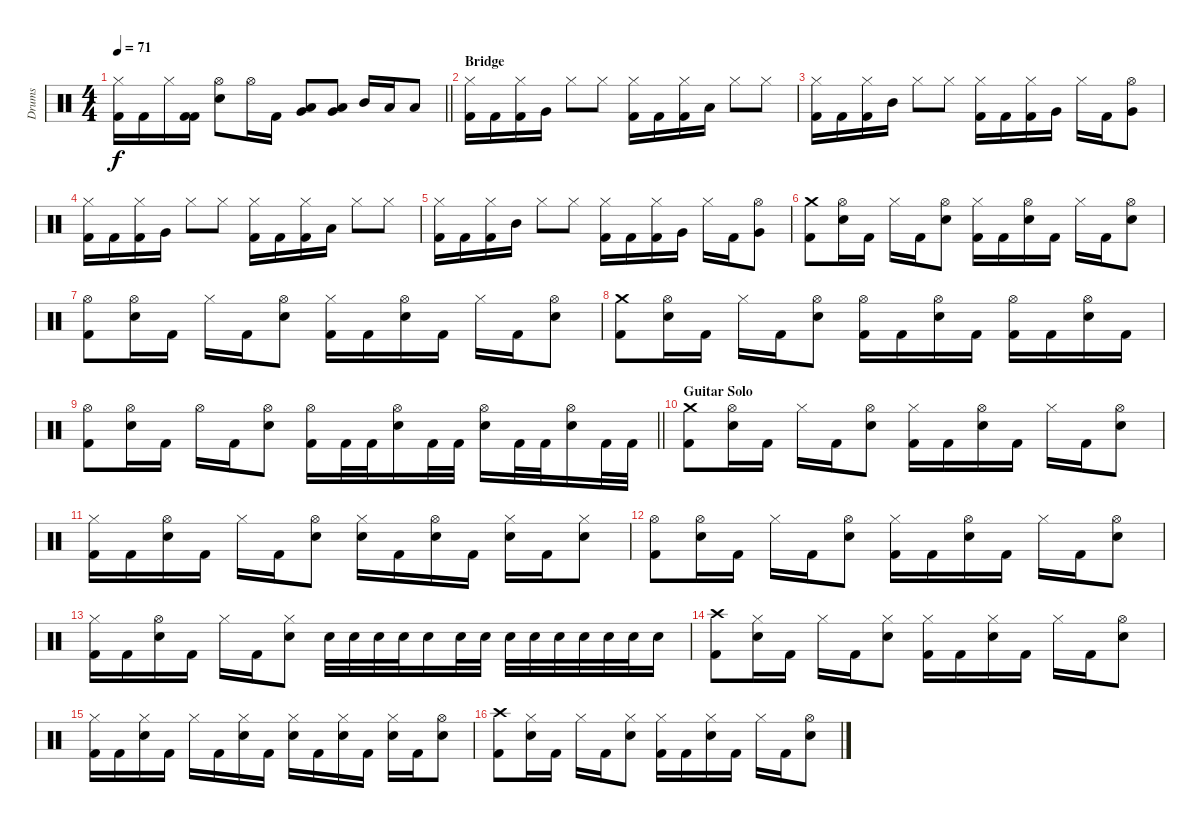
\track ("Drums" "Drums") {instrument percussion}
\staff {score}
\articulation defaults
\ts (4 4)
\tempo 71
\clef neutral
\barLineRight lightlight
\ks c
("Hi-Hat (closed)" "Kick (hit) 2").16{dy f} "Kick (hit) 2".16 "Hi-Hat (closed)".16 ("Kick (hit) 2" "Kick (hit) 2").16 ("Hi-Hat (open)" "Snare (hit) 2").8 "Hi-Hat (open)".16 "Kick (hit) 2".16 ("Very Low Tom (hit)" "Low Tom (hit)").8 ("Very Low Tom (hit)" "Low Tom (hit)").8 "Mid Tom (hit)".16 "Low Tom (hit)".16 "Low Floor Tom (hit)".8 |
\section ("" "Bridge")
("Hi-Hat (closed)" "Kick (hit) 2").16 "Kick (hit) 2".16 ("Hi-Hat (closed)" "Kick (hit) 2").16 "Very Low Tom (hit)".16 "Hi-Hat (closed)".8 "Hi-Hat (closed)".8 ("Hi-Hat (closed)" "Kick (hit) 2").16 "Kick (hit) 2".16 ("Hi-Hat (closed)" "Kick (hit) 2").16 "Low Tom (hit)".16 "Hi-Hat (closed)".8 "Hi-Hat (closed)".8 |
("Hi-Hat (closed)" "Kick (hit) 2").16 "Kick (hit) 2".16 ("Hi-Hat (closed)" "Kick (hit) 2").16 "Mid Tom (hit)".16 "Hi-Hat (closed)".8 "Hi-Hat (closed)".8 ("Hi-Hat (closed)" "Kick (hit) 2").16 "Kick (hit) 2".16 ("Hi-Hat (closed)" "Kick (hit) 2").16 "Very Low Tom (hit)".16 "Hi-Hat (closed)".16 "Kick (hit) 2".16 ("Hi-Hat (open)" "Very Low Tom (hit)").8 |
("Hi-Hat (closed)" "Kick (hit) 2").16 "Kick (hit) 2".16 ("Hi-Hat (closed)" "Kick (hit) 2").16 "Very Low Tom (hit)".16 "Hi-Hat (closed)".8 "Hi-Hat (closed)".8 ("Hi-Hat (closed)" "Kick (hit) 2").16 "Kick (hit) 2".16 ("Hi-Hat (closed)" "Kick (hit) 2").16 "Low Tom (hit)".16 "Hi-Hat (closed)".8 "Hi-Hat (closed)".8 |
("Hi-Hat (closed)" "Kick (hit) 2").16 "Kick (hit) 2".16 ("Hi-Hat (closed)" "Kick (hit) 2").16 "Mid Tom (hit)".16 "Hi-Hat (closed)".8 "Hi-Hat (closed)".8 ("Hi-Hat (closed)" "Kick (hit) 2").16 "Kick (hit) 2".16 ("Hi-Hat (closed)" "Kick (hit) 2").16 "Very Low Tom (hit)".16 "Hi-Hat (closed)".16 "Kick (hit) 2".16 ("Hi-Hat (open)" "Very Low Tom (hit)").8 |
("Crash medium (hit)" "Kick (hit) 2").8 ("Hi-Hat (open)" "Snare (hit) 2").16 "Kick (hit) 2".16 "Hi-Hat (closed)".16 "Kick (hit) 2".16 ("Hi-Hat (open)" "Snare (hit) 2").8 ("Hi-Hat (closed)" "Kick (hit) 2").16 "Kick (hit) 2".16 ("Hi-Hat (open)" "Snare (hit) 2").16 "Kick (hit) 2".16 "Hi-Hat (closed)".16 "Kick (hit) 2".16 ("Hi-Hat (open)" "Snare (hit) 2").8 |
("Hi-Hat (open)" "Kick (hit) 2").8 ("Hi-Hat (open)" "Snare (hit) 2").16 "Kick (hit) 2".16 "Hi-Hat (closed)".16 "Kick (hit) 2".16 ("Hi-Hat (open)" "Snare (hit) 2").8 ("Hi-Hat (closed)" "Kick (hit) 2").16 "Kick (hit) 2".16 ("Hi-Hat (open)" "Snare (hit) 2").16 "Kick (hit) 2".16 "Hi-Hat (closed)".16 "Kick (hit) 2".16 ("Hi-Hat (open)" "Snare (hit) 2").8 |
("Crash medium (hit)" "Kick (hit) 2").8 ("Hi-Hat (open)" "Snare (hit) 2").16 "Kick (hit) 2".16 "Hi-Hat (closed)".16 "Kick (hit) 2".16 ("Hi-Hat (open)" "Snare (hit) 2").8 ("Hi-Hat (open)" "Kick (hit) 2").16 "Kick (hit) 2".16 ("Hi-Hat (open)" "Snare (hit) 2").16 "Kick (hit) 2".16 ("Hi-Hat (open)" "Kick (hit) 2").16 "Kick (hit) 2".16 ("Hi-Hat (open)" "Snare (hit) 2").16 "Kick (hit) 2".16 |
\barLineRight lightlight
("Hi-Hat (open)" "Kick (hit) 2").8 ("Hi-Hat (open)" "Snare (hit) 2").16 "Kick (hit) 2".16 "Hi-Hat (open)".16 "Kick (hit) 2".16 ("Hi-Hat (open)" "Snare (hit) 2").8 ("Hi-Hat (open)" "Kick (hit) 2").16 "Kick (hit) 2".32 "Kick (hit) 2".32 ("Hi-Hat (open)" "Snare (hit) 2").16 "Kick (hit) 2".32 "Kick (hit) 2".32 ("Hi-Hat (open)" "Snare (hit) 2").16 "Kick (hit) 2".32 "Kick (hit) 2".32 ("Hi-Hat (open)" "Snare (hit) 2").16 "Kick (hit) 2".32 "Kick (hit) 2".32 |
\section ("" "Guitar Solo")
("Crash medium (hit)" "Kick (hit) 2").8 ("Hi-Hat (open)" "Snare (hit) 2").16 "Kick (hit) 2".16 "Hi-Hat (closed)".16 "Kick (hit) 2".16 ("Hi-Hat (open)" "Snare (hit) 2").8 ("Hi-Hat (closed)" "Kick (hit) 2").16 "Kick (hit) 2".16 ("Hi-Hat (open)" "Snare (hit) 2").16 "Kick (hit) 2".16 "Hi-Hat (closed)".16 "Kick (hit) 2".16 ("Hi-Hat (open)" "Snare (hit) 2").8 |
("Hi-Hat (closed)" "Kick (hit) 2").16 "Kick (hit) 2".16 ("Hi-Hat (open)" "Snare (hit) 2").16 "Kick (hit) 2".16 "Hi-Hat (closed)".16 "Kick (hit) 2".16 ("Hi-Hat (open)" "Snare (hit) 2").8 ("Hi-Hat (closed)" "Snare (hit) 2").16 "Kick (hit) 2".16 ("Hi-Hat (open)" "Snare (hit) 2").16 "Kick (hit) 2".16 ("Hi-Hat (closed)" "Snare (hit) 2").16 "Kick (hit) 2".16 ("Hi-Hat (closed)" "Snare (hit) 2").8 |
("Hi-Hat (open)" "Kick (hit) 2").8 ("Hi-Hat (open)" "Snare (hit) 2").16 "Kick (hit) 2".16 "Hi-Hat (closed)".16 "Kick (hit) 2".16 ("Hi-Hat (open)" "Snare (hit) 2").8 ("Hi-Hat (closed)" "Kick (hit) 2").16 "Kick (hit) 2".16 ("Hi-Hat (open)" "Snare (hit) 2").16 "Kick (hit) 2".16 "Hi-Hat (closed)".16 "Kick (hit) 2".16 ("Hi-Hat (open)" "Snare (hit) 2").8 |
("Hi-Hat (closed)" "Kick (hit) 2").16 "Kick (hit) 2".16 ("Hi-Hat (open)" "Snare (hit) 2").16 "Kick (hit) 2".16 "Hi-Hat (closed)".16 "Kick (hit) 2".16 ("Hi-Hat (closed)" "Snare (hit) 2").8 "Snare (hit) 2".32 "Snare (hit) 2".32 "Snare (hit) 2".32 "Snare (hit) 2".32 "Snare (hit) 2".16 "Snare (hit) 2".32 "Snare (hit) 2".32 "Snare (hit) 2".32 "Snare (hit) 2".32 "Snare (hit) 2".32 "Snare (hit) 2".32 "Snare (hit) 2".32 "Snare (hit) 2".32 "Snare (hit) 2".16 |
("Crash high (hit)" "Kick (hit) 2").8 ("Hi-Hat (closed)" "Snare (hit) 2").16 "Kick (hit) 2".16 "Hi-Hat (closed)".16 "Kick (hit) 2".16 ("Hi-Hat (closed)" "Snare (hit) 2").8 ("Hi-Hat (closed)" "Kick (hit) 2").16 "Kick (hit) 2".16 ("Hi-Hat (closed)" "Snare (hit) 2").16 "Kick (hit) 2".16 "Hi-Hat (closed)".16 "Kick (hit) 2".16 ("Hi-Hat (open)" "Snare (hit) 2").8 |
("Hi-Hat (closed)" "Kick (hit) 2").16 "Kick (hit) 2".16 ("Hi-Hat (closed)" "Snare (hit) 2").16 "Kick (hit) 2".16 "Hi-Hat (closed)".16 "Kick (hit) 2".16 ("Hi-Hat (closed)" "Snare (hit) 2").16 "Kick (hit) 2".16 ("Hi-Hat (closed)" "Snare (hit) 2").16 "Kick (hit) 2".16 ("Hi-Hat (closed)" "Snare (hit) 2").16 "Kick (hit) 2".16 ("Hi-Hat (closed)" "Snare (hit) 2").16 "Kick (hit) 2".16 ("Hi-Hat (open)" "Snare (hit) 2").8 |
("Crash high (hit)" "Kick (hit) 2").8 ("Hi-Hat (closed)" "Snare (hit) 2").16 "Kick (hit) 2".16 "Hi-Hat (closed)".16 "Kick (hit) 2".16 ("Hi-Hat (closed)" "Snare (hit) 2").8 ("Hi-Hat (closed)" "Kick (hit) 2").16 "Kick (hit) 2".16 ("Hi-Hat (closed)" "Snare (hit) 2").16 "Kick (hit) 2".16 "Hi-Hat (closed)".16 "Kick (hit) 2".16 ("Hi-Hat (open)" "Snare (hit) 2").8
